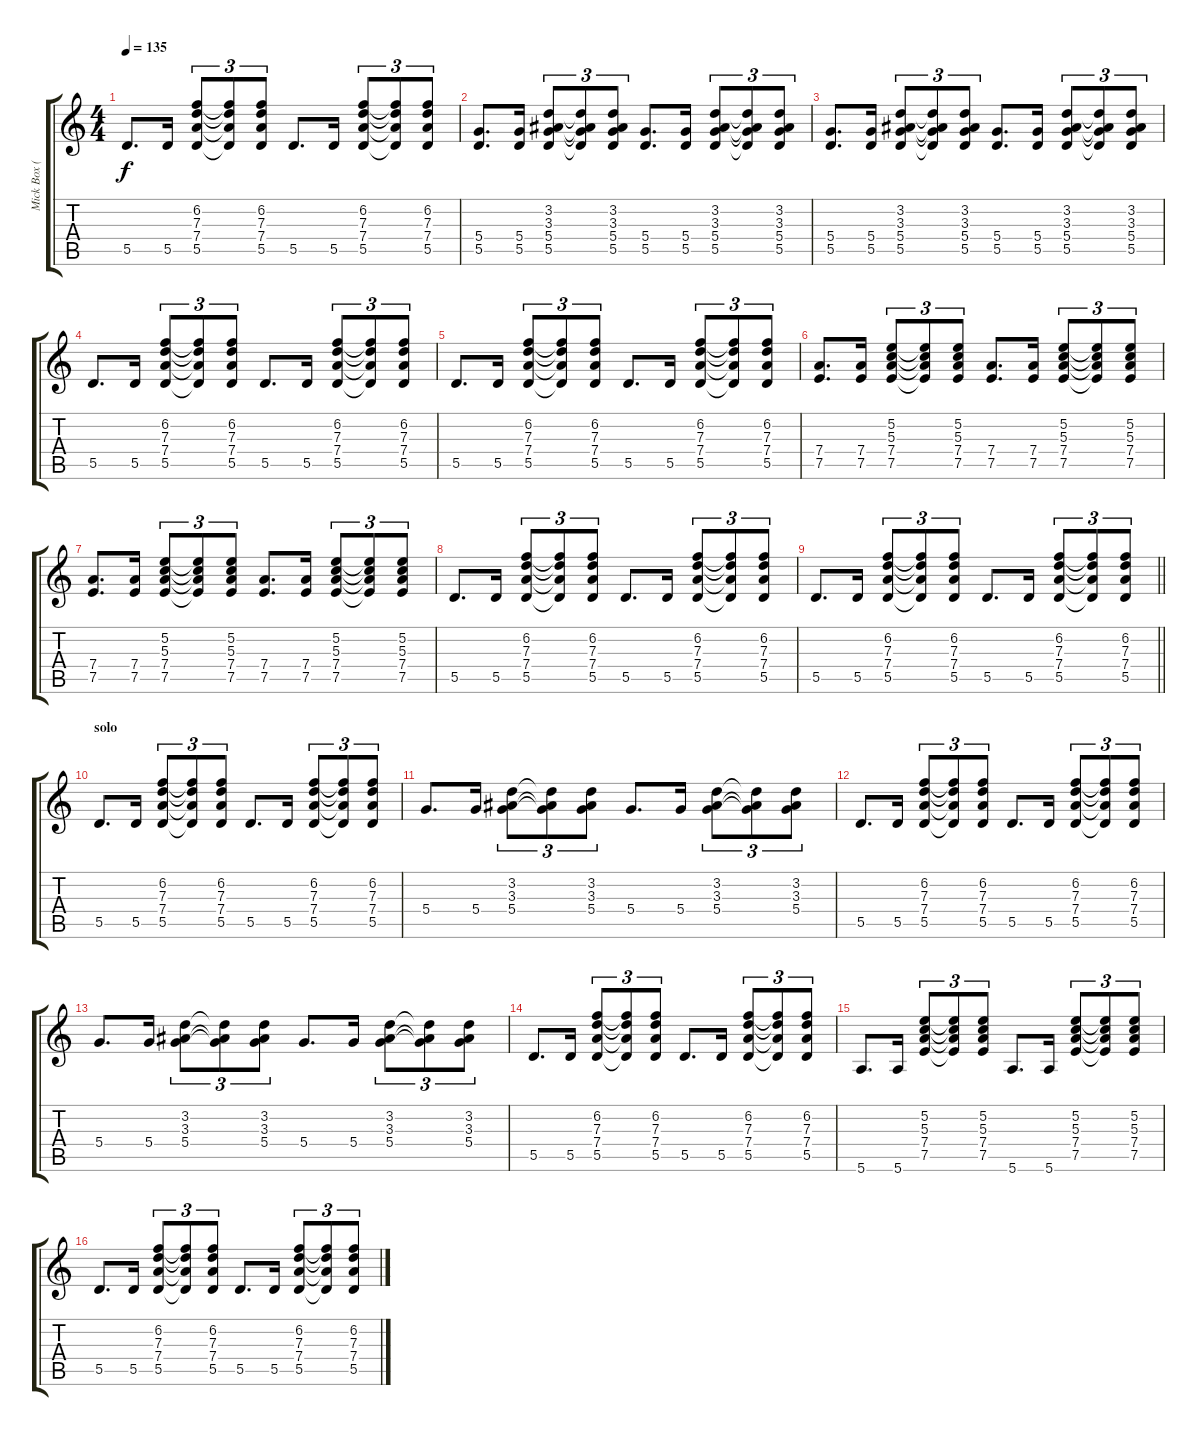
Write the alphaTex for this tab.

\track ("Mick Box (rhytm)" "Mick Box (") {instrument overdrivenguitar}
\staff {score tabs}
\tuning (E4 B3 G3 D3 A2 E2) {hide}
\ts (4 4)
\tempo 135
\clef g2
\ks c
5.5.8{d dy f} 5.5.16 (6.2 7.3 7.4 5.5).8{tu (3 2)} (6.2{t} 7.3{t} 7.4{t} 5.5{t}).8{tu (3 2)} (6.2 7.3 7.4 5.5).8{tu (3 2)} 5.5.8{d} 5.5.16 (6.2 7.3 7.4 5.5).8{tu (3 2)} (6.2{t} 7.3{t} 7.4{t} 5.5{t}).8{tu (3 2)} (6.2 7.3 7.4 5.5).8{tu (3 2)} |
(5.4 5.5).8{d} (5.4 5.5).16 (3.2 3.3 5.4 5.5).8{tu (3 2)} (3.2{t} 3.3{t} 5.4{t} 5.5{t}).8{tu (3 2)} (3.2 3.3 5.4 5.5).8{tu (3 2)} (5.4 5.5).8{d} (5.4 5.5).16 (3.2 3.3 5.4 5.5).8{tu (3 2)} (3.2{t} 3.3{t} 5.4{t} 5.5{t}).8{tu (3 2)} (3.2 3.3 5.4 5.5).8{tu (3 2)} |
(5.4 5.5).8{d} (5.4 5.5).16 (3.2 3.3 5.4 5.5).8{tu (3 2)} (3.2{t} 3.3{t} 5.4{t} 5.5{t}).8{tu (3 2)} (3.2 3.3 5.4 5.5).8{tu (3 2)} (5.4 5.5).8{d} (5.4 5.5).16 (3.2 3.3 5.4 5.5).8{tu (3 2)} (3.2{t} 3.3{t} 5.4{t} 5.5{t}).8{tu (3 2)} (3.2 3.3 5.4 5.5).8{tu (3 2)} |
5.5.8{d} 5.5.16 (6.2 7.3 7.4 5.5).8{tu (3 2)} (6.2{t} 7.3{t} 7.4{t} 5.5{t}).8{tu (3 2)} (6.2 7.3 7.4 5.5).8{tu (3 2)} 5.5.8{d} 5.5.16 (6.2 7.3 7.4 5.5).8{tu (3 2)} (6.2{t} 7.3{t} 7.4{t} 5.5{t}).8{tu (3 2)} (6.2 7.3 7.4 5.5).8{tu (3 2)} |
5.5.8{d} 5.5.16 (6.2 7.3 7.4 5.5).8{tu (3 2)} (6.2{t} 7.3{t} 7.4{t} 5.5{t}).8{tu (3 2)} (6.2 7.3 7.4 5.5).8{tu (3 2)} 5.5.8{d} 5.5.16 (6.2 7.3 7.4 5.5).8{tu (3 2)} (6.2{t} 7.3{t} 7.4{t} 5.5{t}).8{tu (3 2)} (6.2 7.3 7.4 5.5).8{tu (3 2)} |
(7.4 7.5).8{d} (7.4 7.5).16 (5.2 5.3 7.4 7.5).8{tu (3 2)} (5.2{t} 5.3{t} 7.4{t} 7.5{t}).8{tu (3 2)} (5.2 5.3 7.4 7.5).8{tu (3 2)} (7.4 7.5).8{d} (7.4 7.5).16 (5.2 5.3 7.4 7.5).8{tu (3 2)} (5.2{t} 5.3{t} 7.4{t} 7.5{t}).8{tu (3 2)} (5.2 5.3 7.4 7.5).8{tu (3 2)} |
(7.4 7.5).8{d} (7.4 7.5).16 (5.2 5.3 7.4 7.5).8{tu (3 2)} (5.2{t} 5.3{t} 7.4{t} 7.5{t}).8{tu (3 2)} (5.2 5.3 7.4 7.5).8{tu (3 2)} (7.4 7.5).8{d} (7.4 7.5).16 (5.2 5.3 7.4 7.5).8{tu (3 2)} (5.2{t} 5.3{t} 7.4{t} 7.5{t}).8{tu (3 2)} (5.2 5.3 7.4 7.5).8{tu (3 2)} |
5.5.8{d} 5.5.16 (6.2 7.3 7.4 5.5).8{tu (3 2)} (6.2{t} 7.3{t} 7.4{t} 5.5{t}).8{tu (3 2)} (6.2 7.3 7.4 5.5).8{tu (3 2)} 5.5.8{d} 5.5.16 (6.2 7.3 7.4 5.5).8{tu (3 2)} (6.2{t} 7.3{t} 7.4{t} 5.5{t}).8{tu (3 2)} (6.2 7.3 7.4 5.5).8{tu (3 2)} |
\barLineRight lightlight
5.5.8{d} 5.5.16 (6.2 7.3 7.4 5.5).8{tu (3 2)} (6.2{t} 7.3{t} 7.4{t} 5.5{t}).8{tu (3 2)} (6.2 7.3 7.4 5.5).8{tu (3 2)} 5.5.8{d} 5.5.16 (6.2 7.3 7.4 5.5).8{tu (3 2)} (6.2{t} 7.3{t} 7.4{t} 5.5{t}).8{tu (3 2)} (6.2 7.3 7.4 5.5).8{tu (3 2)} |
\section ("" "solo ")
5.5.8{d} 5.5.16 (6.2 7.3 7.4 5.5).8{tu (3 2)} (6.2{t} 7.3{t} 7.4{t} 5.5{t}).8{tu (3 2)} (6.2 7.3 7.4 5.5).8{tu (3 2)} 5.5.8{d} 5.5.16 (6.2 7.3 7.4 5.5).8{tu (3 2)} (6.2{t} 7.3{t} 7.4{t} 5.5{t}).8{tu (3 2)} (6.2 7.3 7.4 5.5).8{tu (3 2)} |
5.4.8{d} 5.4.16 (3.2 3.3 5.4).8{tu (3 2)} (3.2{t} 3.3{t} 5.4{t}).8{tu (3 2)} (3.2 3.3 5.4).8{tu (3 2)} 5.4.8{d} 5.4.16 (3.2 3.3 5.4).8{tu (3 2)} (3.2{t} 3.3{t} 5.4{t}).8{tu (3 2)} (3.2 3.3 5.4).8{tu (3 2)} |
5.5.8{d} 5.5.16 (6.2 7.3 7.4 5.5).8{tu (3 2)} (6.2{t} 7.3{t} 7.4{t} 5.5{t}).8{tu (3 2)} (6.2 7.3 7.4 5.5).8{tu (3 2)} 5.5.8{d} 5.5.16 (6.2 7.3 7.4 5.5).8{tu (3 2)} (6.2{t} 7.3{t} 7.4{t} 5.5{t}).8{tu (3 2)} (6.2 7.3 7.4 5.5).8{tu (3 2)} |
5.4.8{d} 5.4.16 (3.2 3.3 5.4).8{tu (3 2)} (3.2{t} 3.3{t} 5.4{t}).8{tu (3 2)} (3.2 3.3 5.4).8{tu (3 2)} 5.4.8{d} 5.4.16 (3.2 3.3 5.4).8{tu (3 2)} (3.2{t} 3.3{t} 5.4{t}).8{tu (3 2)} (3.2 3.3 5.4).8{tu (3 2)} |
5.5.8{d} 5.5.16 (6.2 7.3 7.4 5.5).8{tu (3 2)} (6.2{t} 7.3{t} 7.4{t} 5.5{t}).8{tu (3 2)} (6.2 7.3 7.4 5.5).8{tu (3 2)} 5.5.8{d} 5.5.16 (6.2 7.3 7.4 5.5).8{tu (3 2)} (6.2{t} 7.3{t} 7.4{t} 5.5{t}).8{tu (3 2)} (6.2 7.3 7.4 5.5).8{tu (3 2)} |
5.6.8{d} 5.6.16 (5.2 5.3 7.4 7.5).8{tu (3 2)} (5.2{t} 5.3{t} 7.4{t} 7.5{t}).8{tu (3 2)} (5.2 5.3 7.4 7.5).8{tu (3 2)} 5.6.8{d} 5.6.16 (5.2 5.3 7.4 7.5).8{tu (3 2)} (5.2{t} 5.3{t} 7.4{t} 7.5{t}).8{tu (3 2)} (5.2 5.3 7.4 7.5).8{tu (3 2)} |
5.5.8{d} 5.5.16 (6.2 7.3 7.4 5.5).8{tu (3 2)} (6.2{t} 7.3{t} 7.4{t} 5.5{t}).8{tu (3 2)} (6.2 7.3 7.4 5.5).8{tu (3 2)} 5.5.8{d} 5.5.16 (6.2 7.3 7.4 5.5).8{tu (3 2)} (6.2{t} 7.3{t} 7.4{t} 5.5{t}).8{tu (3 2)} (6.2 7.3 7.4 5.5).8{tu (3 2)}
